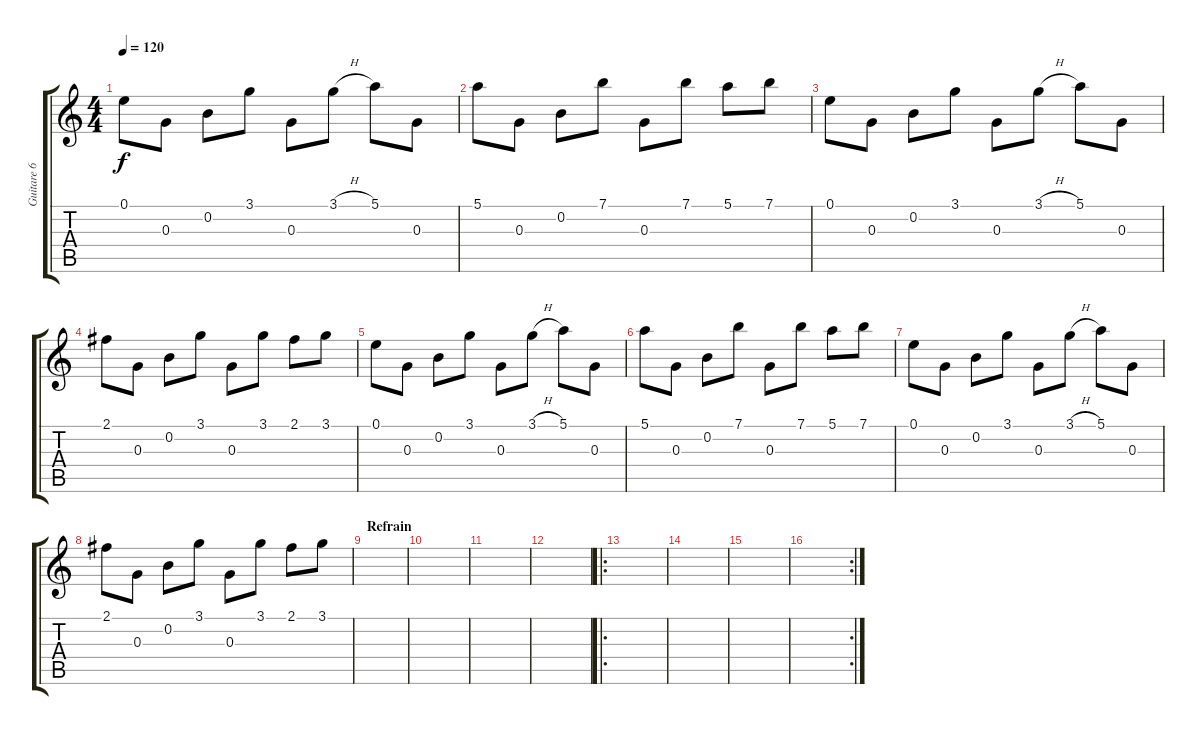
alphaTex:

\track ("Guitare 6 cordes E3" "Guitare 6 ") {instrument guitarharmonics}
\staff {score tabs}
\tuning (E4 B3 G3 D3 A2 E2) {hide}
\ts (4 4)
\tempo 120
\clef g2
\ks c
0.1.8{dy f} 0.3.8 0.2.8 3.1.8 0.3.8 3.1{h}.8 5.1.8 0.3.8 |
5.1.8 0.3.8 0.2.8 7.1.8 0.3.8 7.1.8 5.1.8 7.1.8 |
0.1.8 0.3.8 0.2.8 3.1.8 0.3.8 3.1{h}.8 5.1.8 0.3.8 |
2.1.8 0.3.8 0.2.8 3.1.8 0.3.8 3.1.8 2.1.8 3.1.8 |
0.1.8 0.3.8 0.2.8 3.1.8 0.3.8 3.1{h}.8 5.1.8 0.3.8 |
5.1.8 0.3.8 0.2.8 7.1.8 0.3.8 7.1.8 5.1.8 7.1.8 |
0.1.8 0.3.8 0.2.8 3.1.8 0.3.8 3.1{h}.8 5.1.8 0.3.8 |
2.1.8 0.3.8 0.2.8 3.1.8 0.3.8 3.1.8 2.1.8 3.1.8 |
\section ("" "Refrain")
|
|
|
|
\ro
|
|
|
\rc 2
